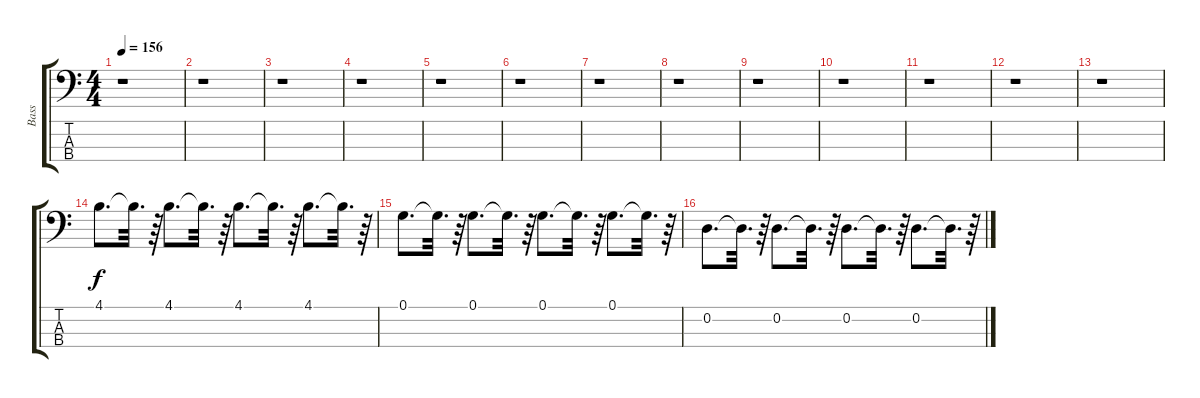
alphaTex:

\track ("Bass" "Bass") {instrument electricbasspick}
\staff {score tabs}
\tuning (G2 D2 A1 E1) {hide}
\ts (4 4)
\tempo 156
\clef f4
\ks c
r.1{dy f} |
r.1 |
r.1 |
r.1 |
r.1 |
r.1 |
r.1 |
r.1 |
r.1 |
r.1 |
r.1 |
r.1 |
r.1 |
4.1.8{d} 4.1{t}.32{d} r.64 4.1.8{d} 4.1{t}.32{d} r.64 4.1.8{d} 4.1{t}.32{d} r.64 4.1.8{d} 4.1{t}.32{d} r.64 |
0.1.8{d} 0.1{t}.32{d} r.64 0.1.8{d} 0.1{t}.32{d} r.64 0.1.8{d} 0.1{t}.32{d} r.64 0.1.8{d} 0.1{t}.32{d} r.64 |
0.2.8{d} 0.2{t}.32{d} r.64 0.2.8{d} 0.2{t}.32{d} r.64 0.2.8{d} 0.2{t}.32{d} r.64 0.2.8{d} 0.2{t}.32{d} r.64
